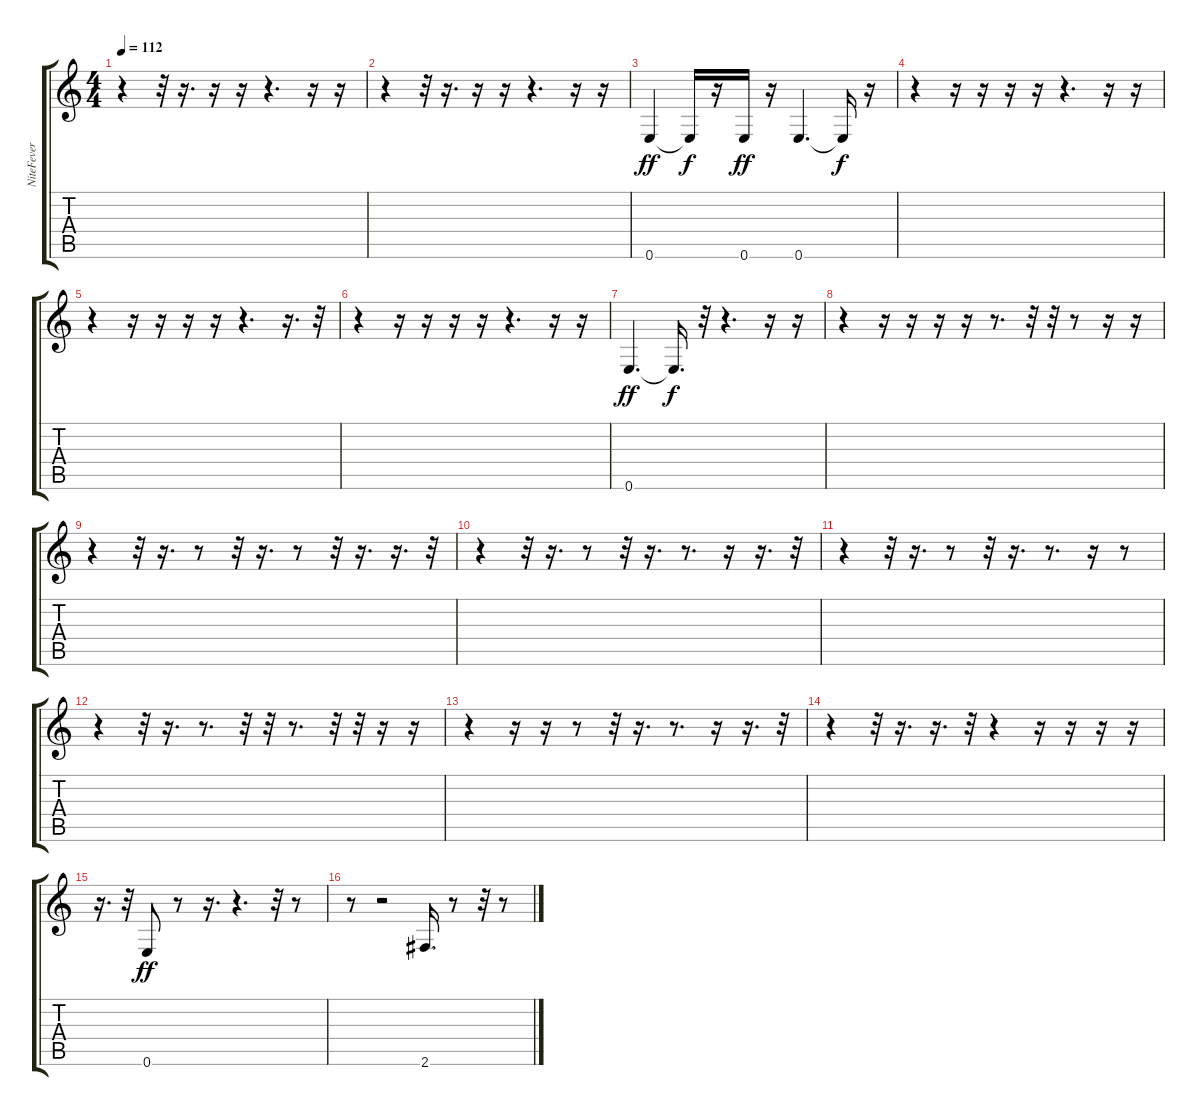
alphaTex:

\track ("NiteFever         2 " "NiteFever ") {solo instrument electricbassfinger}
\staff {score tabs}
\tuning (E4 B3 G3 D3 A2 E2) {hide}
\ts (4 4)
\tempo 112
\clef g2
\ks c
r.4{dy ff} r.32 r.16{d} r.16 r.16 r.4{d} r.16 r.16 |
r.4 r.32 r.16{d} r.16 r.16 r.4{d} r.16 r.16 |
0.6.4 0.6{t}.16{dy f} r.16 0.6.16{dy ff} r.16 0.6.4{d} 0.6{t}.16{dy f} r.16 |
r.4 r.16 r.16 r.16 r.16 r.4{d} r.16 r.16 |
r.4 r.16 r.16 r.16 r.16 r.4{d} r.16{d} r.32 |
r.4 r.16 r.16 r.16 r.16 r.4{d} r.16 r.16 |
0.6.4{d dy ff} 0.6{t}.16{d dy f} r.32 r.4{d} r.16 r.16 |
r.4 r.16 r.16 r.16 r.16 r.8{d} r.32 r.32 r.8 r.16 r.16 |
r.4 r.32 r.16{d} r.8 r.32 r.16{d} r.8 r.32 r.16{d} r.16{d} r.32 |
r.4 r.32 r.16{d} r.8 r.32 r.16{d} r.8{d} r.16 r.16{d} r.32 |
r.4 r.32 r.16{d} r.8 r.32 r.16{d} r.8{d} r.16 r.8 |
r.4 r.32 r.16{d} r.8{d} r.32 r.32 r.8{d} r.32 r.32 r.16 r.16 |
r.4 r.16 r.16 r.8 r.32 r.16{d} r.8{d} r.16 r.16{d} r.32 |
r.4 r.32 r.16{d} r.16{d} r.32 r.4 r.16 r.16 r.16 r.16 |
r.16{d} r.32 0.6.8{dy ff} r.8 r.16{d} r.4{d} r.32 r.8 |
r.8 r.2 2.6.16{d} r.8 r.32 r.8
